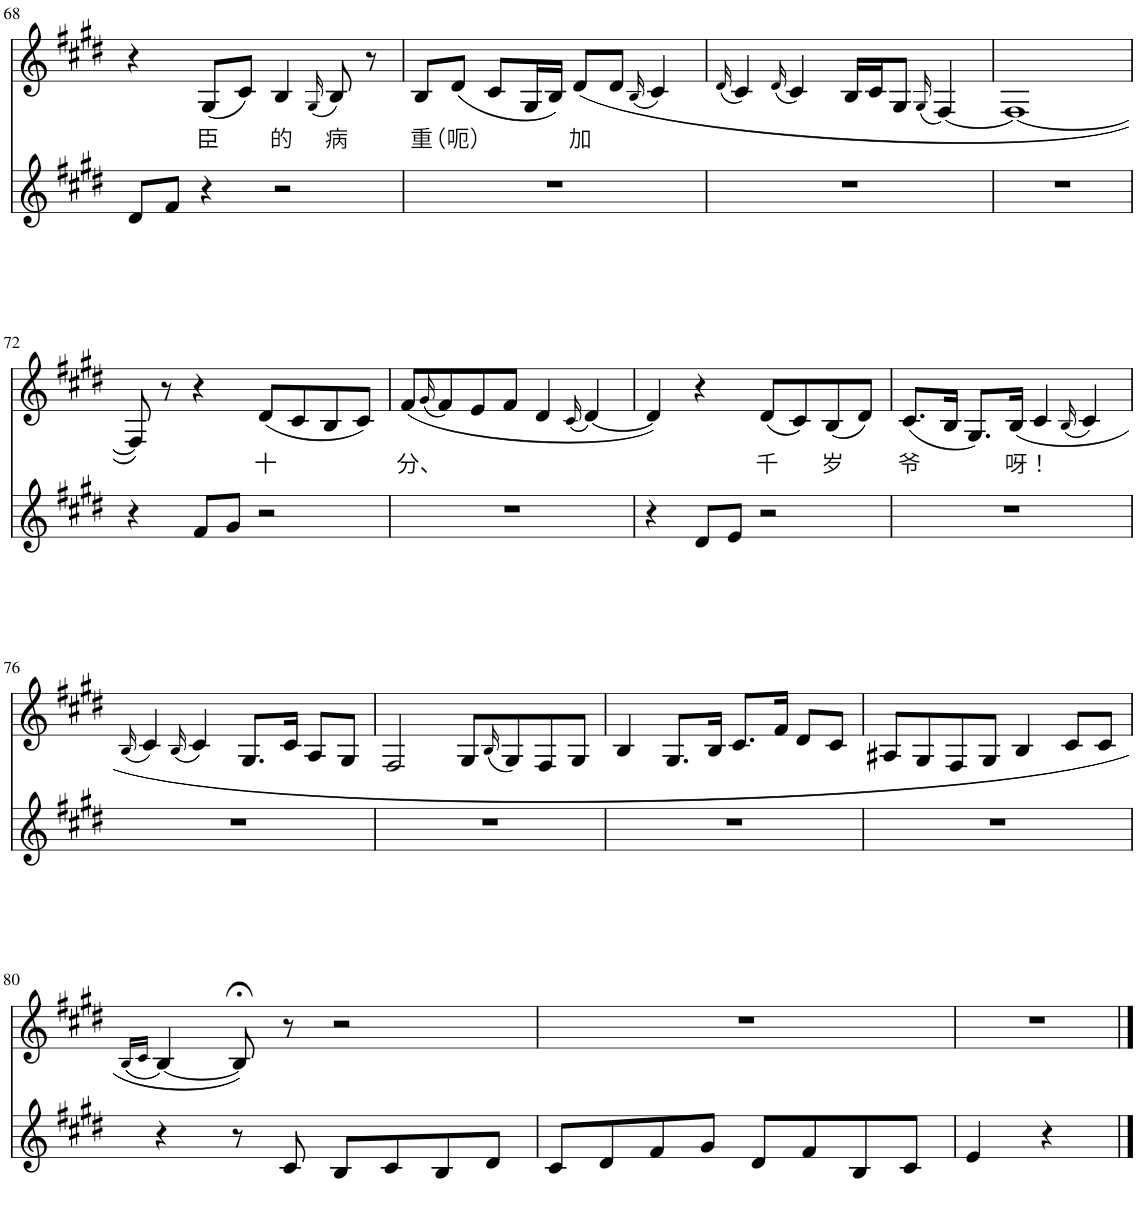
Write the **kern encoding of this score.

**kern	**kern	**text
*part2	*part1	*part1
*staff2	*staff1	*staff1
*I"Piano	*I"Piano	*
*I'Pno	*I'Pno	*
!!LO:PB:g=z
*clefG2	*clefG2	*
*k[f#c#g#d#]	*k[f#c#g#d#]	*
*M4/4	*M4/4	*
=68	=68	=68
8d#/L	4r	.
8f#/J	.	.
!	!	!LO:LY:b
4r	(8G#/L	臣
.	8c#/J)	.
!	!	!LO:LY:b
2r	4B/	的
.	(16qG#/	.
!	!	!LO:LY:b
.	8B/)	病
.	8r	.
=69	=69	=69
!	!	!LO:LY:b
1r	8B/L	重
!	!	!LO:LY:b
.	(8d#/J	（呃）
.	8c#/L	.
.	16G#/L	.
.	16B/JJ)	.
!	!	!LO:LY:b
.	(8d#/L	加
.	8d#/J	.
.	(16qB/	.
.	4c#/)	.
=70	=70	=70
.	(16qd#/	.
1r	4c#/)	.
.	(16qd#/	.
.	4c#/)	.
.	16B/LL	.
.	16c#/J	.
.	8G#/J	.
.	(16qG#/	.
.	[4F#/)	.
=71	=71	=71
1r	1F#_	.
!!LO:LB:g=z
=72	=72	=72
4r	8F#/])	.
.	8r	.
8f#/L	4r	.
8g#/J	.	.
!	!	!LO:LY:b
2r	(8d#/L	十
.	8c#/	.
.	8B/	.
.	8c#/J)	.
=73	=73	=73
!	!	!LO:LY:b
1r	(8f#/L	分、
.	(16qg#/	.
.	8f#/)	.
.	8e/	.
.	8f#/J	.
.	4d#/	.
.	(16qc#/	.
.	[4d#/)	.
=74	=74	=74
4r	4d#/])	.
8d#/L	4r	.
8e/J	.	.
!	!	!LO:LY:b
2r	(8d#/L	千
.	8c#/)	.
!	!	!LO:LY:b
.	(8B/	岁
.	8d#/J)	.
=75	=75	=75
!	!	!LO:LY:b
1r	(8.c#/L	爷
.	16B/Jk	.
.	8.G#/L)	.
!	!	!LO:LY:b
.	(16B/Jk	呀！
.	4c#/	.
.	(16qB/	.
.	4c#/)	.
!!LO:LB:g=z
=76	=76	=76
.	(16qB/	.
1r	4c#/)	.
.	(16qB/	.
.	4c#/)	.
.	8.G#/L	.
.	16c#/Jk	.
.	8A/L	.
.	8G#/J	.
=77	=77	=77
1r	2F#/	.
.	8G#/L	.
.	(16qB/	.
.	8G#/)	.
.	8F#/	.
.	8G#/J	.
=78	=78	=78
1r	4B/	.
.	8.G#/L	.
.	16B/Jk	.
.	8.c#/L	.
.	16f#/Jk	.
.	8d#/L	.
.	8c#/J	.
=79	=79	=79
1r	8A#X/L	.
.	8G#/	.
.	8F#/	.
.	8G#/J	.
.	4B/	.
.	8c#/L	.
.	8c#/J	.
!!LO:LB:g=z
=80	=80	=80
.	(16qB/LL	.
.	16qc#/JJ	.
4r	[4B/)	.
8r	8B;</])	.
8c#/	8r	.
8B/L	2r	.
8c#/	.	.
8B/	.	.
8d#/J	.	.
=81	=81	=81
8c#/L	1r	.
8d#/	.	.
8f#/	.	.
8g#/J	.	.
8d#/L	.	.
8f#/	.	.
8B/	.	.
8c#/J	.	.
=82	=82	=82
4e/	1r	.
4r	.	.
2ryy	.	.
==	==	==
*-	*-	*-
